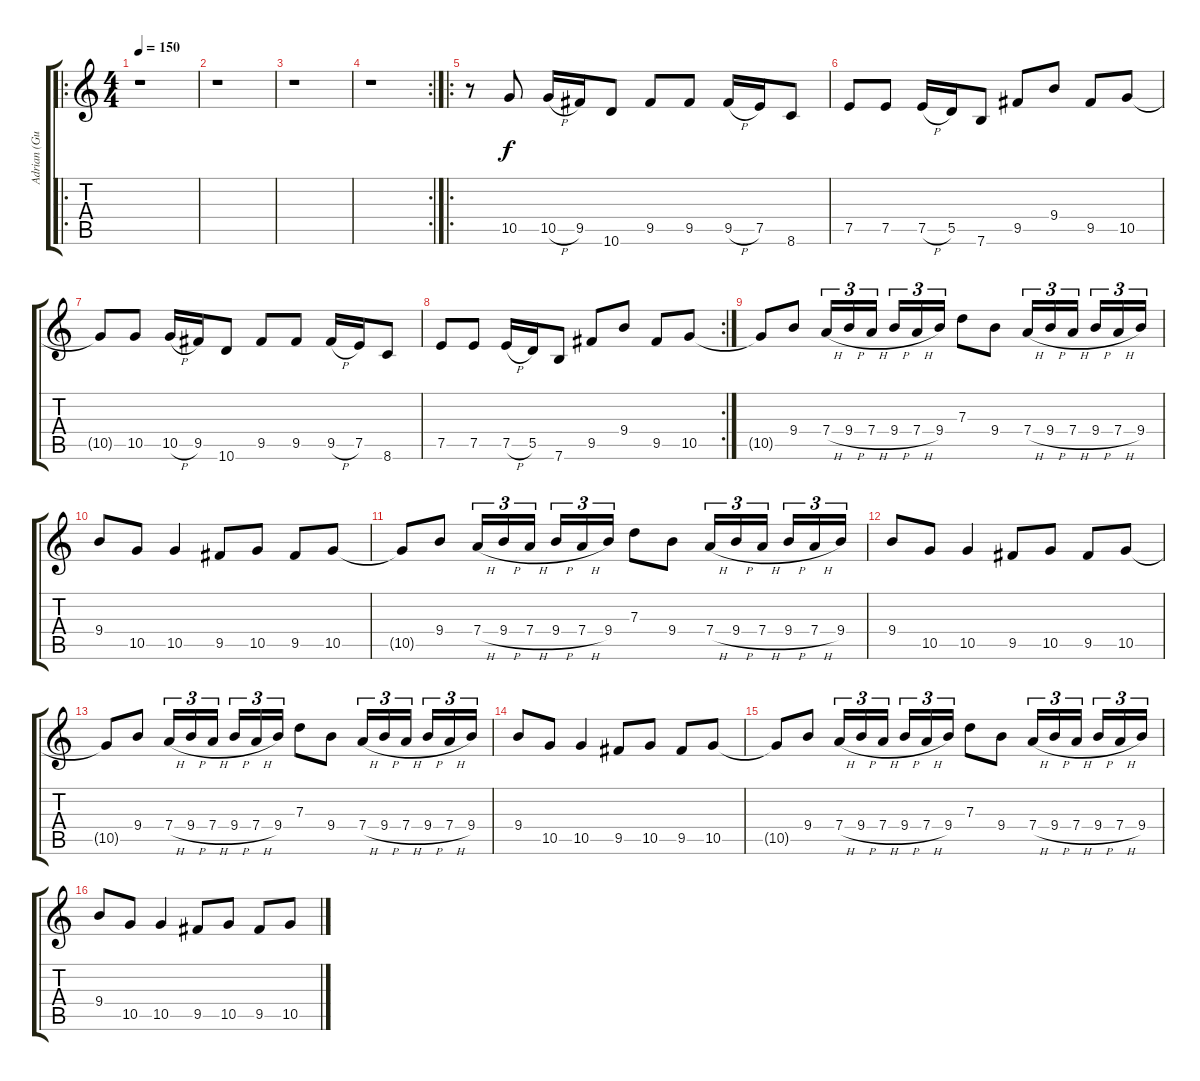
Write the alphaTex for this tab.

\track ("Adrian (Guitar 2)" "Adrian (Gu") {instrument distortionguitar}
\staff {score tabs}
\tuning (E4 B3 G3 D3 A2 E2) {hide}
\ro
\ts (4 4)
\tempo 150
\clef g2
\ks c
r.1{dy f instrument distortionguitar} |
r.1 |
r.1 |
\rc 2
r.1 |
\ro
r.8 10.5.8 10.5{h}.16 9.5.16 10.6.8 9.5.8 9.5.8 9.5{h}.16 7.5.16 8.6.8 |
7.5.8 7.5.8 7.5{h}.16 5.5.16 7.6.8 9.5.8 9.4.8 9.5.8 10.5.8 |
10.5{t}.8 10.5.8 10.5{h}.16 9.5.16 10.6.8 9.5.8 9.5.8 9.5{h}.16 7.5.16 8.6.8 |
\rc 2
7.5.8 7.5.8 7.5{h}.16 5.5.16 7.6.8 9.5.8 9.4.8 9.5.8 10.5.8 |
10.5{t}.8 9.4.8 7.4{h}.16{tu (3 2)} 9.4{h}.16{tu (3 2)} 7.4{h}.16{tu (3 2)} 9.4{h}.16{tu (3 2)} 7.4{h}.16{tu (3 2)} 9.4.16{tu (3 2)} 7.3.8 9.4.8 7.4{h}.16{tu (3 2)} 9.4{h}.16{tu (3 2)} 7.4{h}.16{tu (3 2)} 9.4{h}.16{tu (3 2)} 7.4{h}.16{tu (3 2)} 9.4.16{tu (3 2)} |
9.4.8 10.5.8 10.5.4 9.5.8 10.5.8 9.5.8 10.5.8 |
10.5{t}.8 9.4.8 7.4{h}.16{tu (3 2)} 9.4{h}.16{tu (3 2)} 7.4{h}.16{tu (3 2)} 9.4{h}.16{tu (3 2)} 7.4{h}.16{tu (3 2)} 9.4.16{tu (3 2)} 7.3.8 9.4.8 7.4{h}.16{tu (3 2)} 9.4{h}.16{tu (3 2)} 7.4{h}.16{tu (3 2)} 9.4{h}.16{tu (3 2)} 7.4{h}.16{tu (3 2)} 9.4.16{tu (3 2)} |
9.4.8 10.5.8 10.5.4 9.5.8 10.5.8 9.5.8 10.5.8 |
10.5{t}.8 9.4.8 7.4{h}.16{tu (3 2)} 9.4{h}.16{tu (3 2)} 7.4{h}.16{tu (3 2)} 9.4{h}.16{tu (3 2)} 7.4{h}.16{tu (3 2)} 9.4.16{tu (3 2)} 7.3.8 9.4.8 7.4{h}.16{tu (3 2)} 9.4{h}.16{tu (3 2)} 7.4{h}.16{tu (3 2)} 9.4{h}.16{tu (3 2)} 7.4{h}.16{tu (3 2)} 9.4.16{tu (3 2)} |
9.4.8 10.5.8 10.5.4 9.5.8 10.5.8 9.5.8 10.5.8 |
10.5{t}.8 9.4.8 7.4{h}.16{tu (3 2)} 9.4{h}.16{tu (3 2)} 7.4{h}.16{tu (3 2)} 9.4{h}.16{tu (3 2)} 7.4{h}.16{tu (3 2)} 9.4.16{tu (3 2)} 7.3.8 9.4.8 7.4{h}.16{tu (3 2)} 9.4{h}.16{tu (3 2)} 7.4{h}.16{tu (3 2)} 9.4{h}.16{tu (3 2)} 7.4{h}.16{tu (3 2)} 9.4.16{tu (3 2)} |
9.4.8 10.5.8 10.5.4 9.5.8 10.5.8 9.5.8 10.5.8
